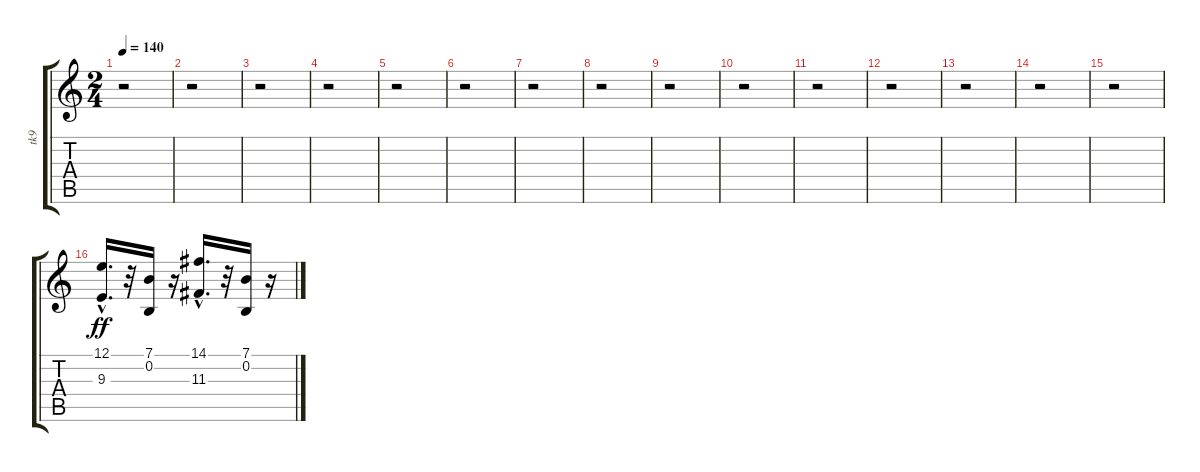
\track ("tk9" "tk9") {instrument stringensemble1}
\staff {score tabs}
\tuning (E4 B3 G3 D3 A2 E2) {hide}
\ts (2 4)
\tempo 140
\clef g2
\ks c
r.2{dy ff} |
r.2 |
r.2 |
r.2 |
r.2 |
r.2 |
r.2 |
r.2 |
r.2 |
r.2 |
r.2 |
r.2 |
r.2 |
r.2 |
r.2 |
(12.1{hac} 9.3{hac}).16{d volume 9 balance 8 instrument stringensemble1} r.32 (7.1 0.2).16 r.16 (14.1{hac} 11.3{hac}).16{d} r.32 (7.1 0.2).16 r.16
